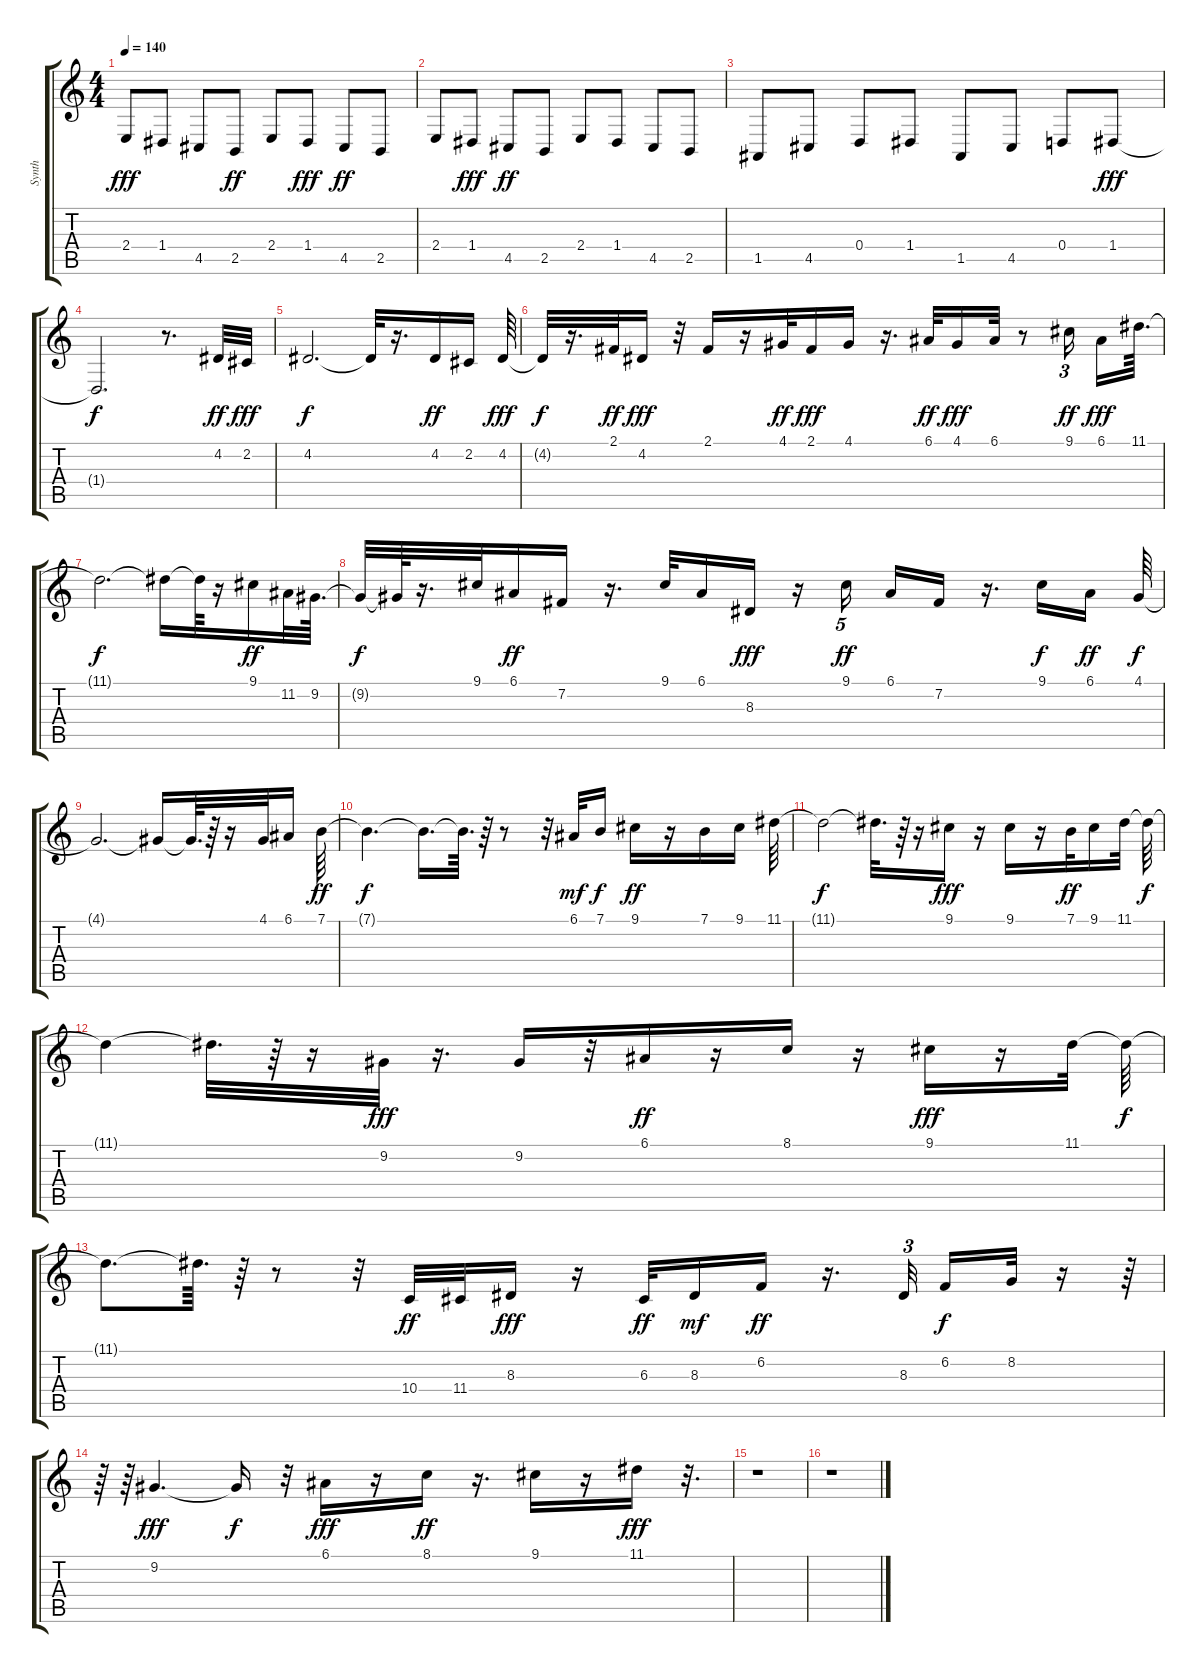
\track ("Synth" "Synth") {instrument frenchhorn}
\staff {score tabs}
\tuning (E4 B3 G3 D3 A2 E2) {hide}
\ts (4 4)
\tempo 140
\clef g2
\ks c
2.4.8{dy fff} 1.4.8 4.5.8 2.5.8{dy ff} 2.4.8 1.4.8{dy fff} 4.5.8{dy ff} 2.5.8 |
2.4.8 1.4.8{dy fff} 4.5.8{dy ff} 2.5.8 2.4.8 1.4.8 4.5.8 2.5.8 |
1.5.8 4.5.8 0.4.8 1.4.8 1.5.8 4.5.8 0.4.8 1.4.8{dy fff} |
1.4{t}.2{d dy f instrument frenchhorn} r.8{d} 4.2.32{dy ff} 2.2.32{dy fff} |
4.2.2{d dy f} 4.2{t}.32 r.16{d} 4.2.16{dy ff} 2.2.16 4.2.64{dy fff} |
4.2{t}.32{dy f} r.16{d} 2.1.32{dy ff} 4.2.16{dy fff} r.32 2.1.16 r.16 4.1.32{dy ff} 2.1.16{dy fff} 4.1.16 r.16{d} 6.1.32{dy ff} 4.1.16{dy fff} 6.1.32 r.8 9.1.16{tu (3 2) dy ff beam splitsecondary} 6.1.16{dy fff} 11.1.64{d} |
11.1{t}.2{d dy f} 11.1{t}.16 11.1{t}.64 r.16 9.1.16{dy ff} 11.2.32 9.2.64{d} |
9.2{t}.32{dy f} 9.2{t}.64 r.16{d} 9.1.32 6.1.16{dy ff} 7.2.16 r.16{d} 9.1.32 6.1.16 8.3.16{dy fff} r.16 9.1.16{tu (5 4) dy ff beam splitsecondary} 6.1.16 7.2.16 r.16{d} 9.1.16{dy f} 6.1.16{dy ff} 4.1.64{dy f} |
4.1{t}.2{d} 4.1{t}.16 4.1{t}.64{d} r.64 r.16 4.1.32 6.1.16 7.1.64{dy ff} |
7.1{t}.4{d dy f} 7.1{t}.16{d} 7.1{t}.64{d} r.64 r.8 r.32 6.1.32{dy mf} 7.1.16{dy f} 9.1.16{dy ff} r.16 7.1.16 9.1.16 11.1.64 |
11.1{t}.2{dy f} 11.1{t}.32{d} r.64 r.16 9.1.16{dy fff} r.16 9.1.16 r.16 7.1.32{dy ff} 9.1.16 11.1.32 11.1{t}.64{dy f} |
11.1{t}.4 11.1{t}.32{d} r.64 r.16 9.2.32{dy fff} r.16{d} 9.2.16 r.32 6.1.16{dy ff} r.16 8.1.16 r.16 9.1.16{dy fff} r.16 11.1.32 11.1{t}.64{dy f} |
11.1{t}.8{d} 11.1{t}.64{d} r.64 r.8 r.32 10.4.32{dy ff} 11.4.32 8.3.16{dy fff} r.16 6.3.32{dy ff} 8.3.16{dy mf} 6.2.16{dy ff} r.16{d} 8.3.32{tu (3 2) beam splitsecondary} 6.2.16{dy f} 8.2.32 r.16 r.64 |
r.64 r.64 9.2.4{d dy fff} 9.2{t}.16{dy f} r.32 6.1.16{dy fff} r.16 8.1.16{dy ff} r.16{d} 9.1.16 r.16 11.1.16{dy fff} r.32{d} |
r.1 |
r.1
